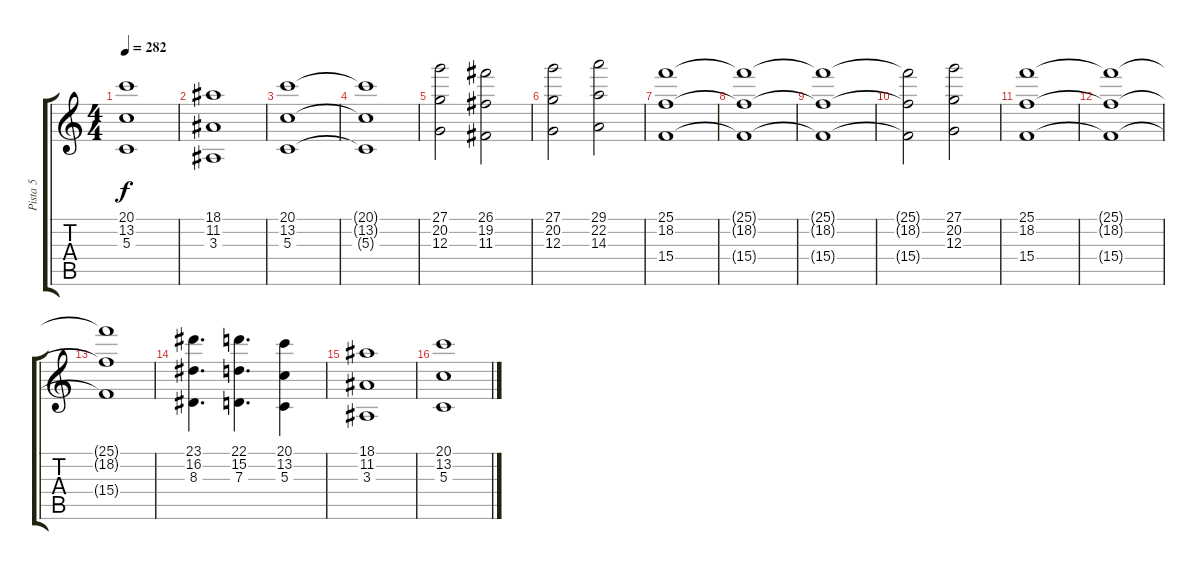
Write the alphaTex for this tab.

\track ("Pista 5" "Pista 5") {instrument stringensemble1}
\staff {score tabs}
\tuning (E4 B3 G3 D3 A2 E2) {hide}
\ts (4 4)
\tempo 282
\clef g2
\ks c
(20.1 13.2 5.3).1{dy f} |
(18.1 11.2 3.3).1 |
(20.1 13.2 5.3).1 |
(20.1{t} 13.2{t} 5.3{t}).1 |
(27.1 20.2 12.3).2 (26.1 19.2 11.3).2 |
(27.1 20.2 12.3).2 (29.1 22.2 14.3).2 |
(25.1 18.2 15.4).1 |
(25.1{t} 18.2{t} 15.4{t}).1 |
(25.1{t} 18.2{t} 15.4{t}).1 |
(25.1{t} 18.2{t} 15.4{t}).2 (27.1 20.2 12.3).2 |
(25.1 18.2 15.4).1 |
(25.1{t} 18.2{t} 15.4{t}).1 |
(25.1{t} 18.2{t} 15.4{t}).1 |
(23.1 16.2 8.3).4{d} (22.1 15.2 7.3).4{d} (20.1 13.2 5.3).4 |
(18.1 11.2 3.3).1 |
(20.1 13.2 5.3).1
